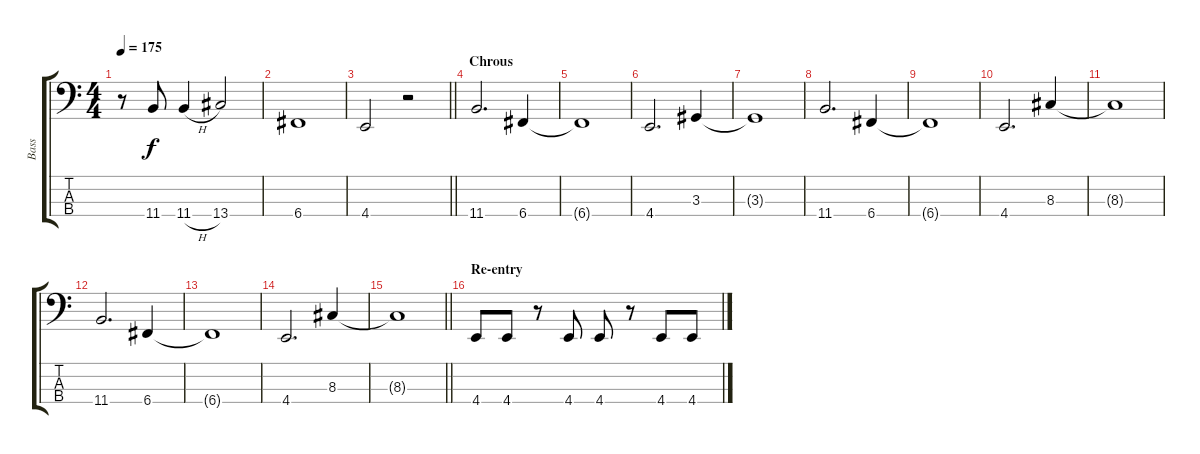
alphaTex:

\track ("Bass" "Bass") {instrument electricbassfinger}
\staff {score tabs}
\tuning (Eb2 Bb1 F1 C1) {hide}
\ts (4 4)
\tempo 175
\clef f4
\ks c
r.8{dy f} 11.4.8 11.4{h}.4 13.4.2 |
6.4.1 |
\barLineRight lightlight
4.4.2 r.2 |
\section ("" "Chrous")
11.4.2{d} 6.4.4 |
6.4{t}.1 |
4.4.2{d} 3.3.4 |
3.3{t}.1 |
11.4.2{d} 6.4.4 |
6.4{t}.1 |
4.4.2{d} 8.3.4 |
8.3{t}.1 |
11.4.2{d} 6.4.4 |
6.4{t}.1 |
4.4.2{d} 8.3.4 |
\barLineRight lightlight
8.3{t}.1 |
\section ("" "Re-entry")
4.4.8 4.4.8 r.8 4.4.8 4.4.8 r.8 4.4.8 4.4.8
